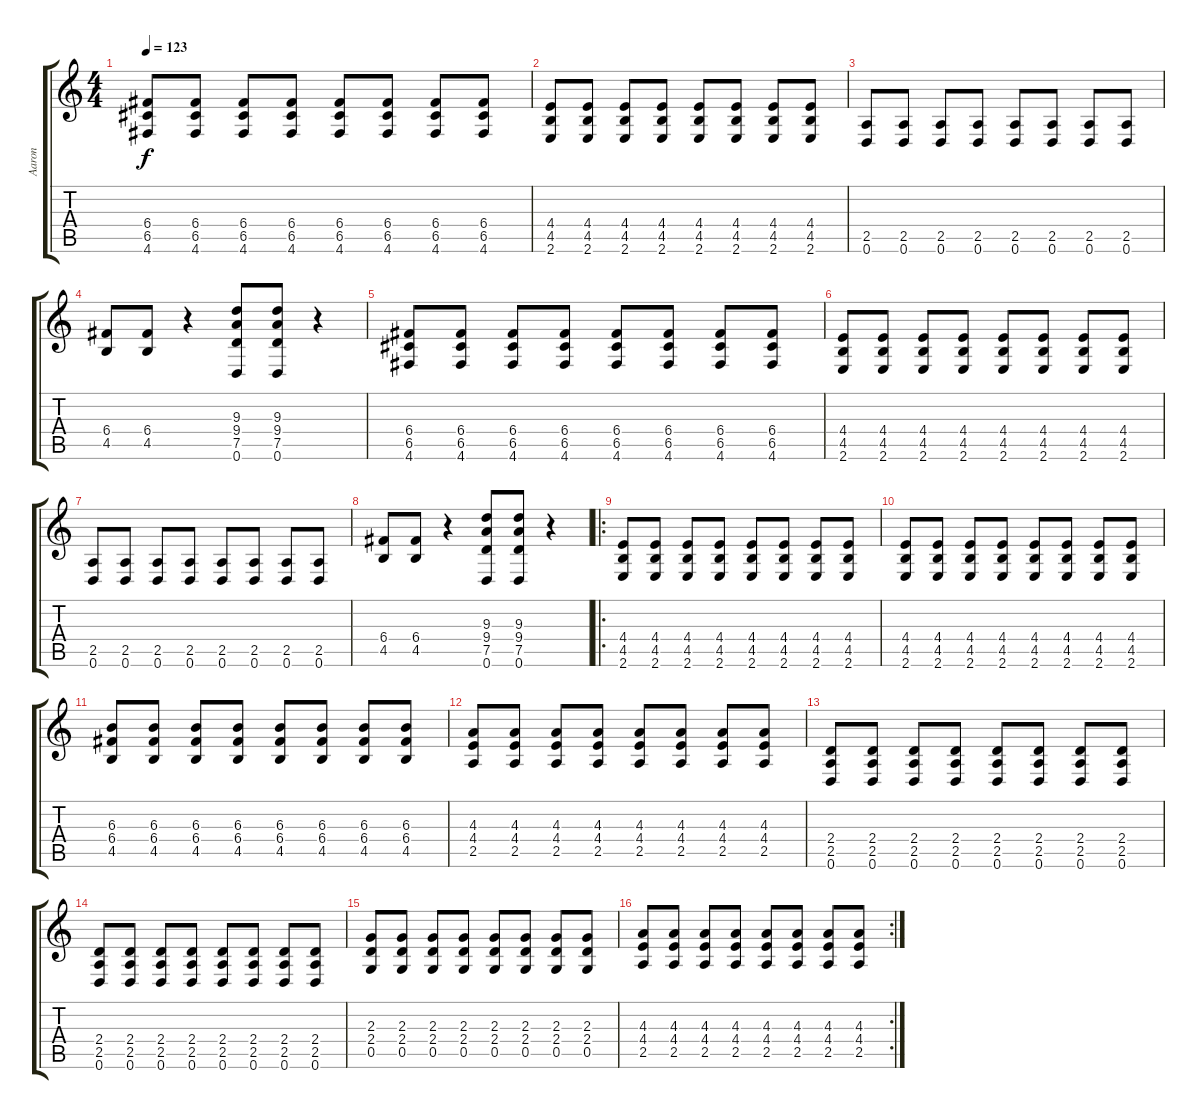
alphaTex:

\track ("Aaron" "Aaron") {instrument distortionguitar}
\staff {score tabs}
\tuning (D4 A3 F3 C3 G2 D2) {hide}
\ts (4 4)
\tempo 123
\clef g2
\ks c
(6.4 6.5 4.6).8{dy f} (6.4 6.5 4.6).8 (6.4 6.5 4.6).8 (6.4 6.5 4.6).8 (6.4 6.5 4.6).8 (6.4 6.5 4.6).8 (6.4 6.5 4.6).8 (6.4 6.5 4.6).8 |
(4.4 4.5 2.6).8 (4.4 4.5 2.6).8 (4.4 4.5 2.6).8 (4.4 4.5 2.6).8 (4.4 4.5 2.6).8 (4.4 4.5 2.6).8 (4.4 4.5 2.6).8 (4.4 4.5 2.6).8 |
(2.5 0.6).8 (2.5 0.6).8 (2.5 0.6).8 (2.5 0.6).8 (2.5 0.6).8 (2.5 0.6).8 (2.5 0.6).8 (2.5 0.6).8 |
(6.4 4.5).8 (6.4 4.5).8 r.4 (9.3 9.4 7.5 0.6).8 (9.3 9.4 7.5 0.6).8 r.4 |
(6.4 6.5 4.6).8 (6.4 6.5 4.6).8 (6.4 6.5 4.6).8 (6.4 6.5 4.6).8 (6.4 6.5 4.6).8 (6.4 6.5 4.6).8 (6.4 6.5 4.6).8 (6.4 6.5 4.6).8 |
(4.4 4.5 2.6).8 (4.4 4.5 2.6).8 (4.4 4.5 2.6).8 (4.4 4.5 2.6).8 (4.4 4.5 2.6).8 (4.4 4.5 2.6).8 (4.4 4.5 2.6).8 (4.4 4.5 2.6).8 |
(2.5 0.6).8 (2.5 0.6).8 (2.5 0.6).8 (2.5 0.6).8 (2.5 0.6).8 (2.5 0.6).8 (2.5 0.6).8 (2.5 0.6).8 |
(6.4 4.5).8 (6.4 4.5).8 r.4 (9.3 9.4 7.5 0.6).8 (9.3 9.4 7.5 0.6).8 r.4 |
\ro
(4.4 4.5 2.6).8 (4.4 4.5 2.6).8 (4.4 4.5 2.6).8 (4.4 4.5 2.6).8 (4.4 4.5 2.6).8 (4.4 4.5 2.6).8 (4.4 4.5 2.6).8 (4.4 4.5 2.6).8 |
(4.4 4.5 2.6).8 (4.4 4.5 2.6).8 (4.4 4.5 2.6).8 (4.4 4.5 2.6).8 (4.4 4.5 2.6).8 (4.4 4.5 2.6).8 (4.4 4.5 2.6).8 (4.4 4.5 2.6).8 |
(6.3 6.4 4.5).8 (6.3 6.4 4.5).8 (6.3 6.4 4.5).8 (6.3 6.4 4.5).8 (6.3 6.4 4.5).8 (6.3 6.4 4.5).8 (6.3 6.4 4.5).8 (6.3 6.4 4.5).8 |
(4.3 4.4 2.5).8 (4.3 4.4 2.5).8 (4.3 4.4 2.5).8 (4.3 4.4 2.5).8 (4.3 4.4 2.5).8 (4.3 4.4 2.5).8 (4.3 4.4 2.5).8 (4.3 4.4 2.5).8 |
(2.4 2.5 0.6).8 (2.4 2.5 0.6).8 (2.4 2.5 0.6).8 (2.4 2.5 0.6).8 (2.4 2.5 0.6).8 (2.4 2.5 0.6).8 (2.4 2.5 0.6).8 (2.4 2.5 0.6).8 |
(2.4 2.5 0.6).8 (2.4 2.5 0.6).8 (2.4 2.5 0.6).8 (2.4 2.5 0.6).8 (2.4 2.5 0.6).8 (2.4 2.5 0.6).8 (2.4 2.5 0.6).8 (2.4 2.5 0.6).8 |
(2.3 2.4 0.5).8 (2.3 2.4 0.5).8 (2.3 2.4 0.5).8 (2.3 2.4 0.5).8 (2.3 2.4 0.5).8 (2.3 2.4 0.5).8 (2.3 2.4 0.5).8 (2.3 2.4 0.5).8 |
\rc 2
(4.3 4.4 2.5).8 (4.3 4.4 2.5).8 (4.3 4.4 2.5).8 (4.3 4.4 2.5).8 (4.3 4.4 2.5).8 (4.3 4.4 2.5).8 (4.3 4.4 2.5).8 (4.3 4.4 2.5).8
